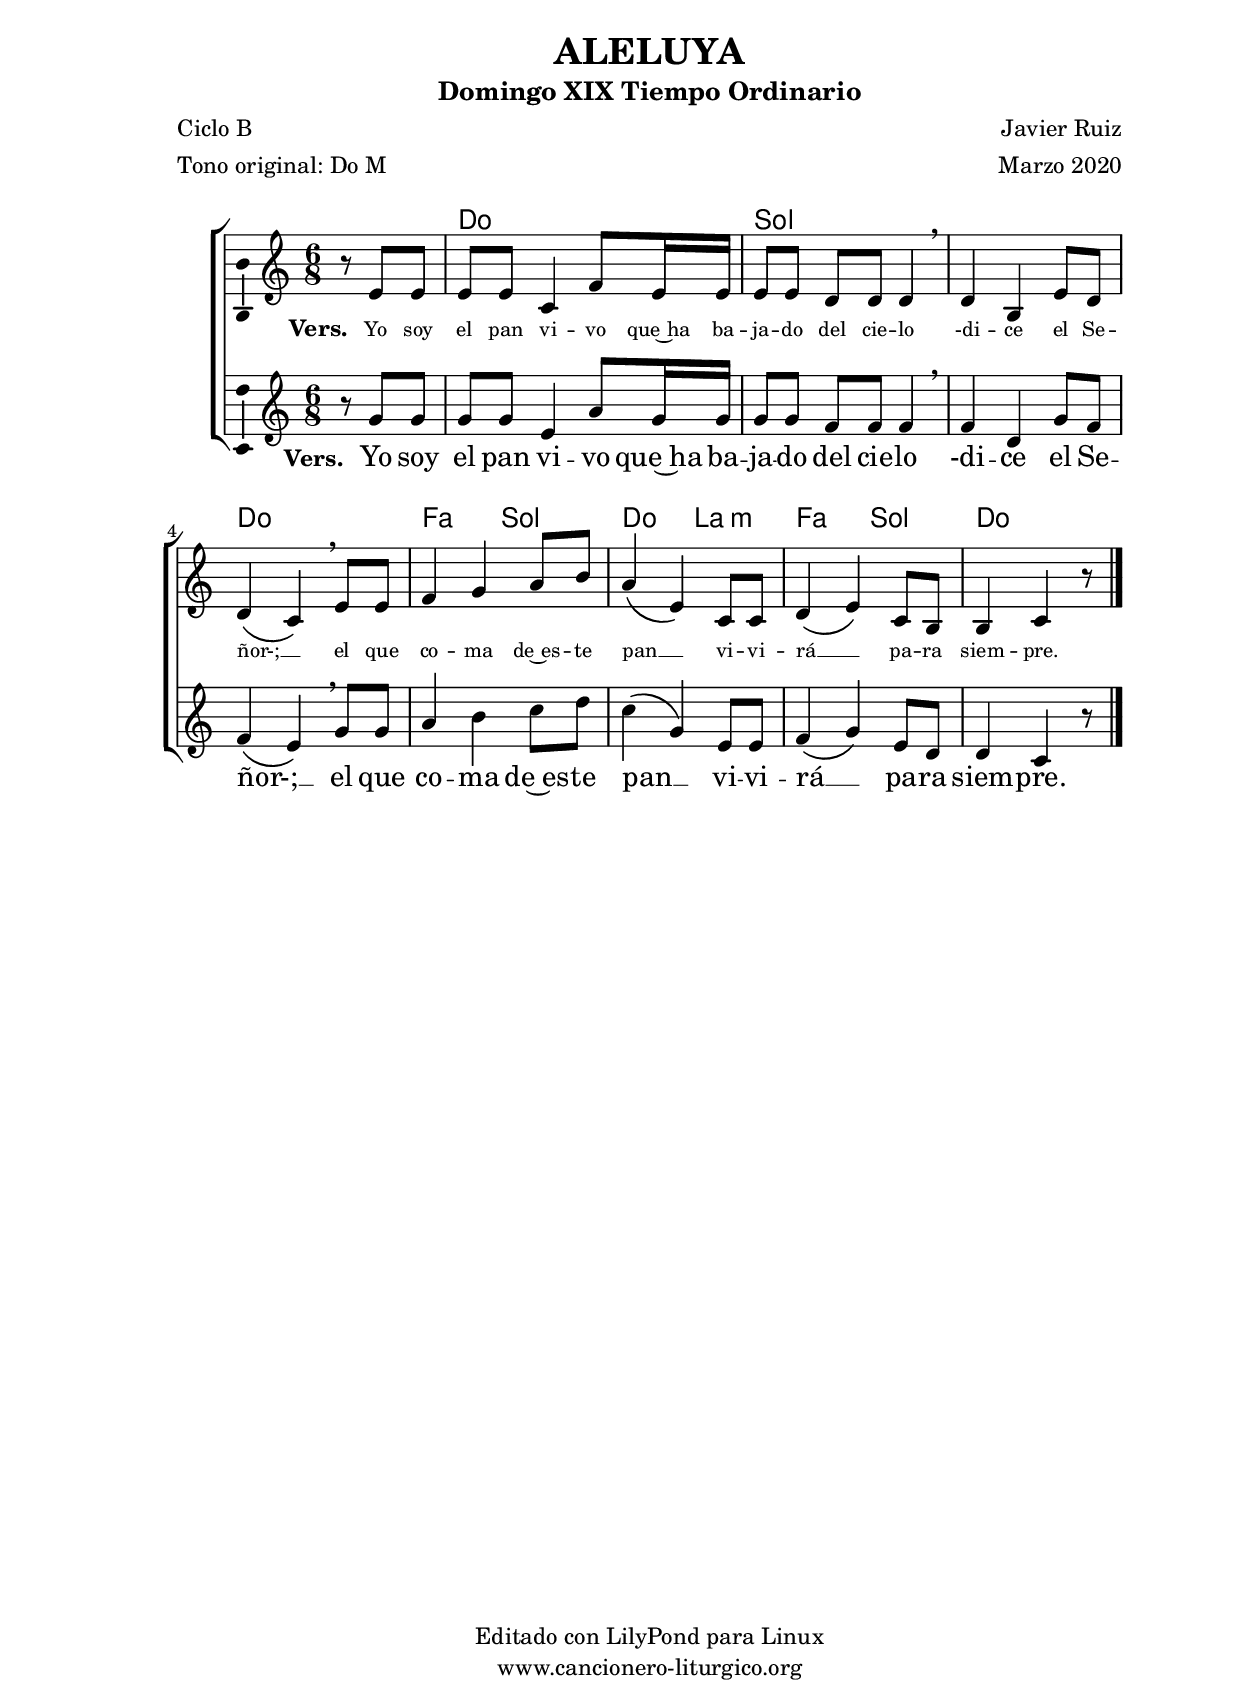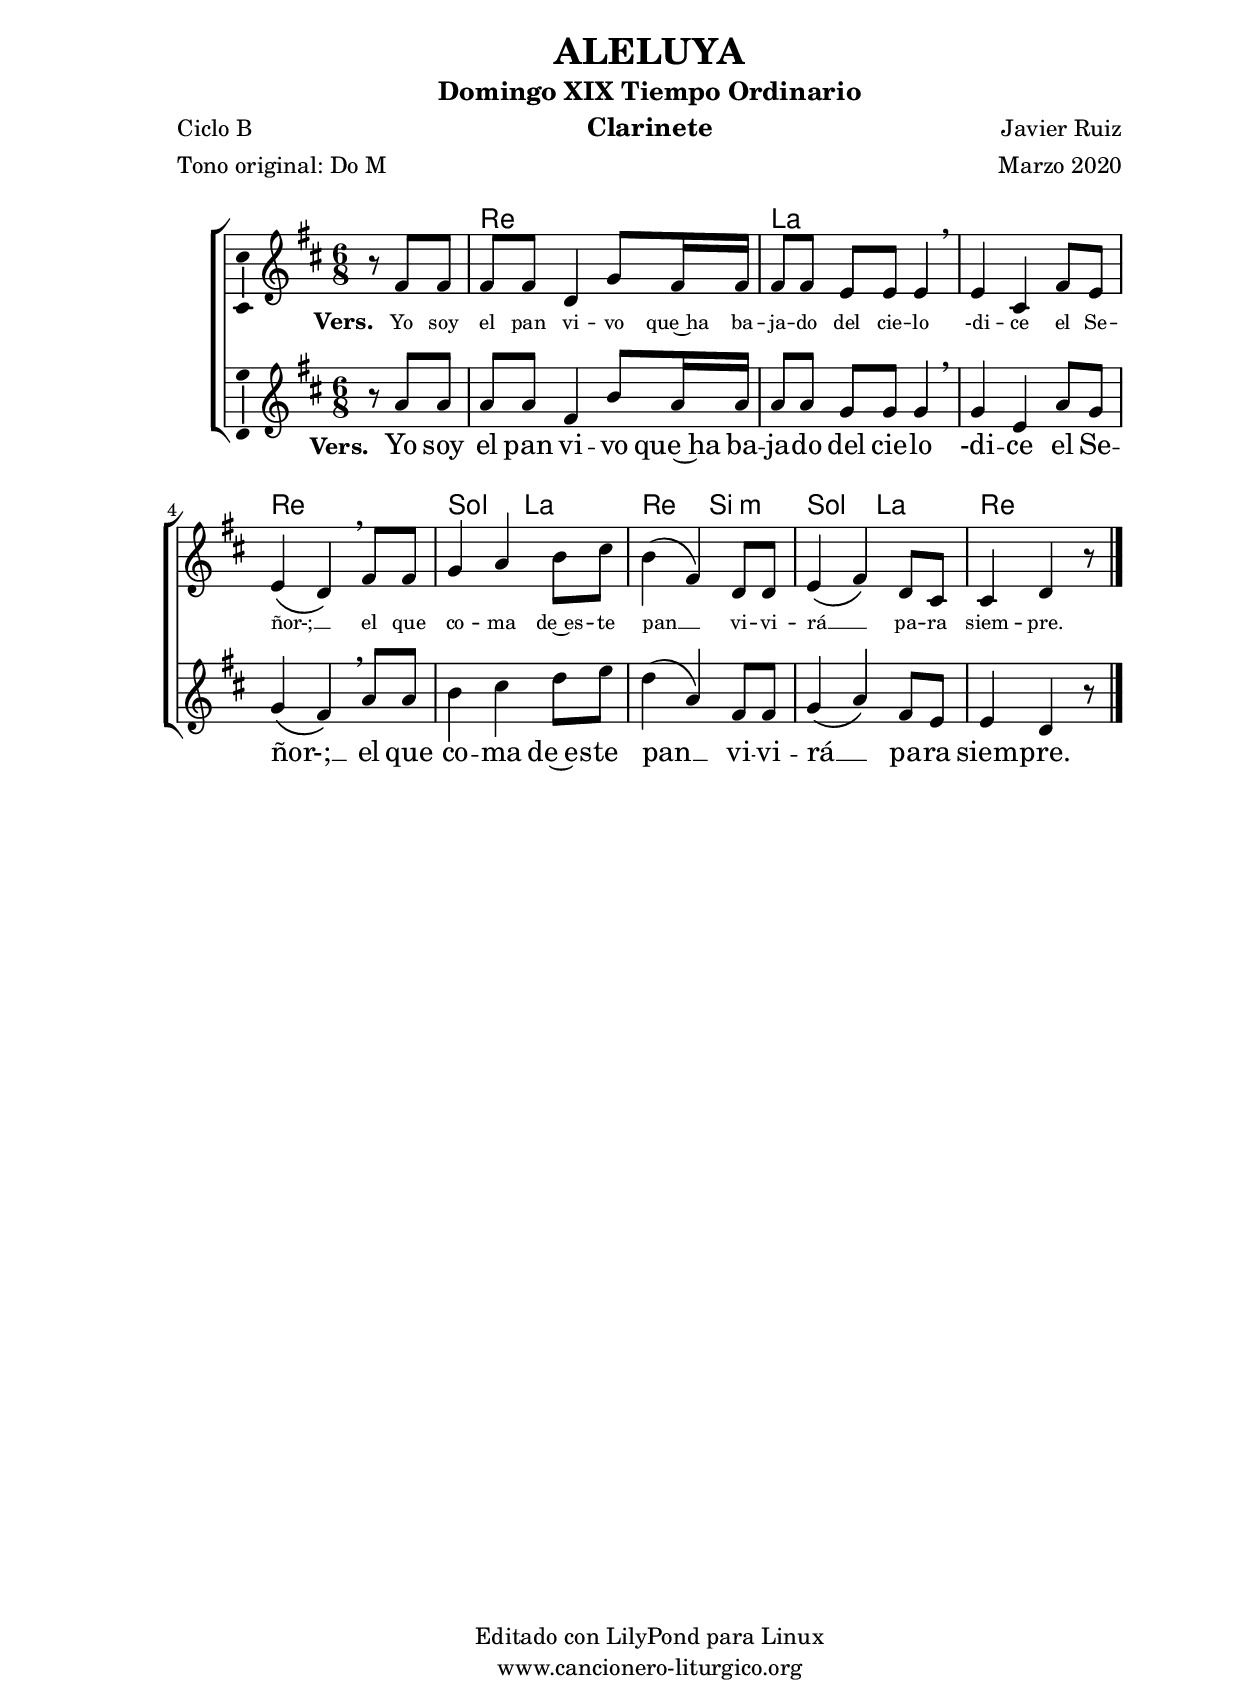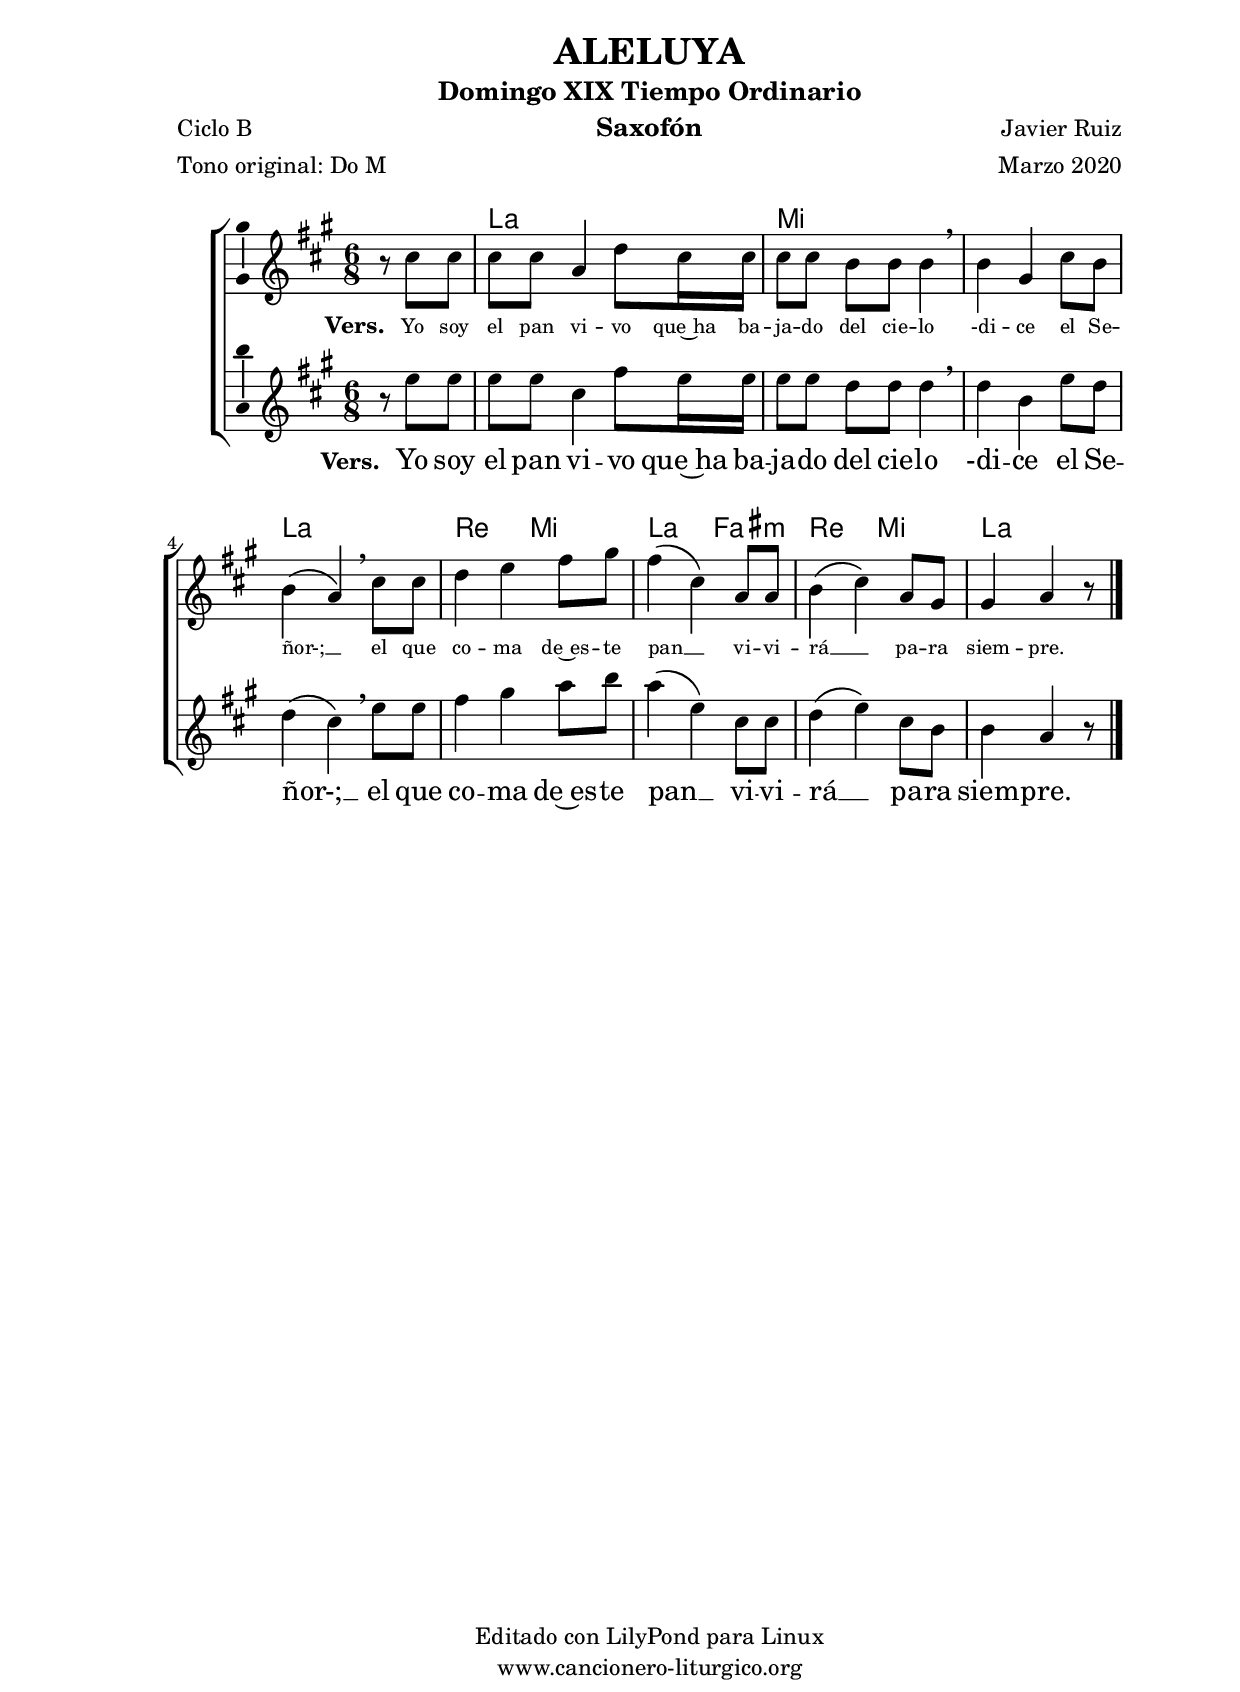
%
%para convertir .midi en .wav:
%timidity filename.midi -Ow -o finename.wav
%
%
%Para convertir de .wav a .mp3:
%lame -h -m j filename.wav
%
%
%para escuchar el midi:
%timidity nombrefichero.midi
%


%versión de lilypond para la que se ha escrito esta partitura:
\version "2.16.0"

	%Tamaño papel
	#(set-default-paper-size "a4")
	%Tamaño partitura
	#(set-global-staff-size 20)
	%No responde al pulsar sobre una nota
	#(ly:set-option 'point-and-click #f)

%parámetros del encabezamiento:
\header {
	title = "ALELUYA"
	subtitle = "Domingo XIX Tiempo Ordinario"
	composer = "Javier Ruiz"
	poet = "Ciclo B"
	meter = "Tono original: Do M"
	arranger = "Marzo 2020"
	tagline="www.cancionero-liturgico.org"
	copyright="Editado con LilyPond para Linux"
	}

%parámetros asociados al papel:
\paper  {
	oddHeaderMarkup = \markup {\fill-line { \on-the-fly #not-first-page \fromproperty #'header:title \on-the-fly #not-first-page \fromproperty #'header:composer }}
	evenHeaderMarkup = \markup {\fill-line { \fromproperty #'header:composer \fromproperty #'header:title }}
	#(set-paper-size "a4")
	print-page-number = ##f
	first-page-number = 1
	print-first-page-number = ##f
%	head-separation = 3.0 \cm
	top-margin = 1.5 \cm
%	top-margin = 2.0 \cm
%%%	bottom-margin = 0.5\cm
	bottom-margin = 0.2\cm
	left-margin = 3.0 \cm
	line-width = 16.0 \cm 
	indent = 8\mm
	interscoreline = 2.\mm
	between-system-space = 15\mm
%	para que las partituras no llenen la hoja:
	ragged-bottom = ##t
%	idem para la última hoja:
	ragged-last-bottom = ##f
%	para que las partituras llenen el ancho del papel:
	ragged-last = ##f
	after-title-space = 2.5 \cm
%page-count=2
system-count=2

	%Flexible Vertical Spacing
%	markup-markup-spacing =
%	#'((basic-distance . 15) (minimum-distance . 15) (padding . 3))
	markup-system-spacing =
	#'((basic-distance . 15) (minimum-distance . 15) (padding . 3))
	system-system-spacing =
	#'((basic-distance . 15) (minimum-distance . 15) (padding . 3))
	score-system-spacing =
	#'((basic-distance . 15) (minimum-distance . 15) (padding . 5))
%	top-system-spacing = % header
%	#'((basic-distance . 8) (minimum-distance . 0) (padding . 0))
%	top-markup-spacing =
%	#'((basic-distance . 20) (minimum-distance . 20) (padding . 0))
	last-bottom-spacing = % footer
	#'((basic-distance . 5) (minimum-distance . 5) (padding . 0))
%	score-markup-spacing =
%	#'((basic-distance . 16) (minimum-distance . 13) (padding . 0))

	}


%parámetros que afectan a toda la partitura:
global =  {
	%clave de sol (G):
	\clef G
	%armadura:
%	\transpose ees f
	\key c \major
	\tempo 4.=60
	\set Score.tempoHideNote = ##t
	}


acordes = {
	\italianChords
	\chordmode {
%	\transpose ees f
{

s4.
c4. c g g g g c c f g c a:m f g c c4

	}
	}
}


melodiatrompeta = 
%	\transpose ees f
{

	\relative c''{
	\time 6/8

\partial4.
r4.
r2.
r8 g16 a b c d4.
r2.
r8 c16 d e f g4.
r2.
r8 c,16 b a g a4.
r2.
r8 c16 d c b c4

}
	\bar "|."
	}


melodiatres = 
%	\transpose ees f
{

	\relative c'{
	\time 6/8

\partial4.
r8 e8 e
e8 e c4 f8 e16 e
e8 e d8 [d] \noBeam d4 \breathe
d4 b4 e8 d
d4 \(c4\) \breathe e8 e8
f4 g4 a8 b
a4 \(e4\) c8 c
d4 \(e4\) c8 b
b4 c4 r8

}

	\bar "|."
	}


melodiabajo = 
%	\transpose ees f
{

	%clave de fa (F):
	\clef F

	\relative c{
	\time 6/8

\partial4.
r4.
c4 c8 c4.
g4 g8 g4.
g4 g8 g4.
c4 c8 c4.
f4 f8 g4 g8
c,4 c8 a4 a8
f'4 f8 g4 g8
c,4 c8 c4

}

	\bar "|."
	}


melodia = 
%	\transpose ees f
{

	\relative c'{
	\time 6/8

\partial4.
r8 g'8 g
g8 [g] e4 \noBeam a8 g16 g
g8 [g] \noBeam f [f] \noBeam f4 \breathe
f4 d4 g8 f
f4 \(e4\) \breathe g8 g
a4 b4 c8 d
c4 \(g4\) e8 e
f4 \(g4\) e8 d
d4 c4 r8

}

	\bar "|."
	}


texto = \lyricmode {
\set stanza =#"Vers. "
Yo soy el pan vi -- vo que~ha ba -- ja -- do del cie -- lo -di -- ce el Se -- ñor-; __ _
el que co -- ma de~es -- te pan __ _ vi -- vi -- rá __ _ pa -- ra siem -- pre.
	}

textotres = \lyricmode {
\override LyricText #'font-size = #-1
\set stanza =#"Vers. "
Yo soy el pan vi -- vo que~ha ba -- ja -- do del cie -- lo -di -- ce el Se -- ñor-; __ _
el que co -- ma de~es -- te pan __ _ vi -- vi -- rá __ _ pa -- ra siem -- pre.
	}


acordesStaff = \context ChordNames = acordesStaff <<
	\set chordChanges = ##t
	\acordes
	>>

voztrompetaStaff = \context Voice = voztrompetaStaff
<<
	\override Staff.StaffSymbol #'staff-space = #(magstep -0.35)
	\set Staff.midiInstrument = #"trumpet"
	\set Staff.midiMinimumVolume = #0.4
	\set Staff.midiMaximumVolume = #0.6
	\global
	\melodiatrompeta
	>>

voztresStaff = \context Voice = voztresStaff
\with {\consists "Ambitus_engraver"}
<<
%	\override Staff.StaffSymbol #'staff-space = #(magstep -0.35)
	\set Staff.midiInstrument = #"violin"
	\set Staff.midiMinimumVolume = #0.6
	\set Staff.midiMaximumVolume = #0.8
	\global
	\relative c' \melodiatres
	>>

vozStaff = \context Voice = vozStaff
\with {\consists "Ambitus_engraver"}
<<
%	\set Staff.instrumentName = ""
%	\set Staff.shortInstrumentName = ""
%	\set Staff.midiInstrument = #"clarinet"
%	\set Staff.midiInstrument = #"cello"
	\set Staff.midiInstrument = #"flute"
%	\set Staff.midiInstrument = #"electric guitar (jazz)"
%	\set Staff.midiInstrument = #"english horn"
%	\set Staff.midiInstrument = #"violin"
%	\set Staff.midiInstrument = #"glockenspiel"
	\set Staff.midiMinimumVolume = #0.8
	\set Staff.midiMaximumVolume = #1.0
	\global
	\melodia
	>>

vozbajoStaff = \context Voice = vozbajoStaff
<<
	\override Staff.StaffSymbol #'staff-space = #(magstep -0.35)
	\set Staff.midiInstrument = #"english horn"
	\set Staff.midiMinimumVolume = #0.6
	\set Staff.midiMaximumVolume = #0.8
	\global
	\melodiabajo
	>>

textoStaff = \context Lyrics = textoStaff <<
	\lyricsto vozStaff \texto
	>>

textotresStaff = \context Lyrics = textotresStaff <<
	\lyricsto voztresStaff \textotres
	>>


\book {
	\score {
		<<
		\context ChoirStaff {
%			\override StaffGroup.SystemStartBracket #'collapse-height = #1
%			\override Score.SystemStartBar #'collapse-height = #1
			<<
			\acordesStaff
%			\voztrompetaStaff
			\voztresStaff
			\textotresStaff
			\vozStaff
			\textoStaff
%			\vozbajoStaff
			>>
			}
		>>
		\layout {
	    		\context {
				\Lyrics
				\override LyricText #'font-size = #2
				}
	   		 \context {
				\Score
				\override StaffSymbol #'staff-space = #(magstep +3)
				}
			}
		}
	\score {
		\unfoldRepeats
		<<
		\context ChoirStaff {
			<<
			\acordesStaff
			\voztrompetaStaff
			\voztresStaff
			\vozStaff
			\vozbajoStaff
			>>
			}
		>>
		\midi {
	  		\context {
	  			\Score
				tempoWholesPerMinute = #(ly:make-moment 70 4)
				}
			}
		}
	}


%Partitura para clarinete
#(define output-suffix "C")
\book {
	\header{
		instrument = "Clarinete"
		}
	\score {
		<<
		\context ChoirStaff {
%			\override StaffGroup.SystemStartBracket #'collapse-height = #1
%			\override Score.SystemStartBar #'collapse-height = #1
\transpose c d
			<<
			\acordesStaff
%			\voztrompetaStaff
			\voztresStaff
			\textotresStaff
			\vozStaff
			\textoStaff
%			\vozbajoStaff
			>>
			}
		>>
		\layout {
	    		\context {
				\Lyrics
				\override LyricText #'font-size = #2
				}
	   		 \context {
				\Score
				\override StaffSymbol #'staff-space = #(magstep +3)
				}
			}
		}
	}


%Partitura para saxofón
#(define output-suffix "S")
\book {
	\header{
		instrument = "Saxofón"
		}
	\score {
		<<
		\context ChoirStaff {
%			\override StaffGroup.SystemStartBracket #'collapse-height = #1
%			\override Score.SystemStartBar #'collapse-height = #1
\transpose c a
			<<
			\acordesStaff
%			\voztrompetaStaff
			\voztresStaff
			\textotresStaff
			\vozStaff
			\textoStaff
%			\vozbajoStaff
			>>
			}
		>>
		\layout {
	    		\context {
				\Lyrics
				\override LyricText #'font-size = #2
				}
	   		 \context {
				\Score
				\override StaffSymbol #'staff-space = #(magstep +3)
				}
			}
		}
	}


